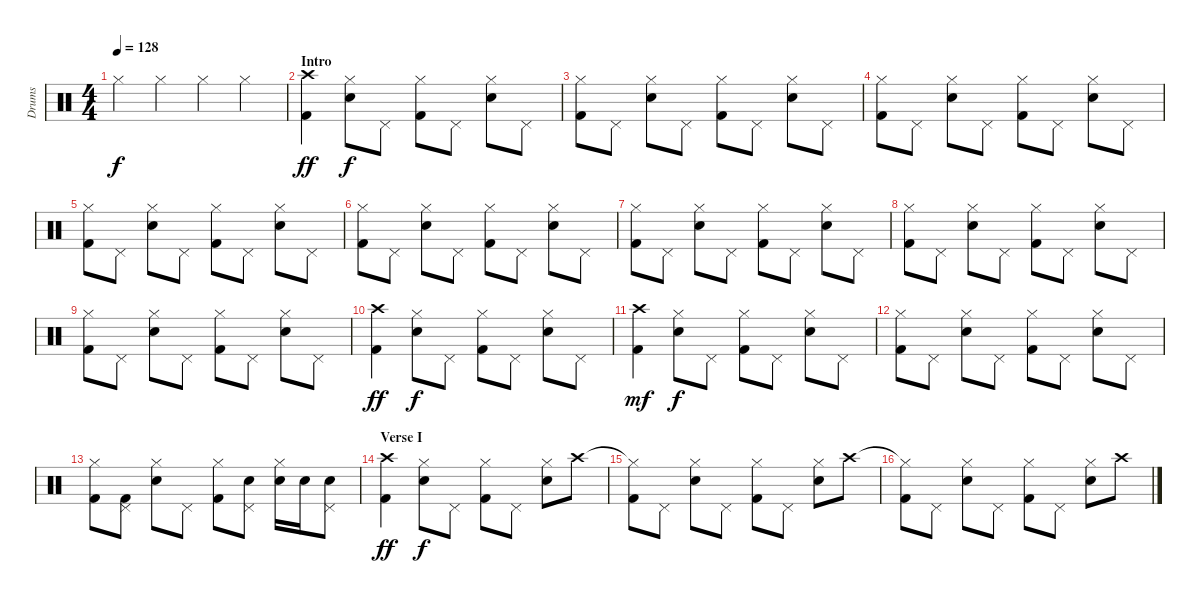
\track ("Drums" "Drums") {instrument percussion}
\staff {score}
\articulation defaults
\ts (4 4)
\tempo 128
\clef neutral
\ks c "Hi-Hat (closed)".4{dy f} "Hi-Hat (closed)".4 "Hi-Hat (closed)".4 "Hi-Hat (closed)".4
|
\section ("" "Intro")
("Crash high (hit)" "Kick (hit) 2").4{dy ff} ("Hi-Hat (closed)" "Electric Snare (hit)").8{dy f} "Pedal Hi-Hat (hit)".8 ("Hi-Hat (closed)" "Kick (hit) 2").8 "Pedal Hi-Hat (hit)".8 ("Hi-Hat (closed)" "Electric Snare (hit)").8 "Pedal Hi-Hat (hit)".8 |
("Hi-Hat (closed)" "Kick (hit) 2").8 "Pedal Hi-Hat (hit)".8 ("Hi-Hat (closed)" "Electric Snare (hit)").8 "Pedal Hi-Hat (hit)".8 ("Hi-Hat (closed)" "Kick (hit) 2").8 "Pedal Hi-Hat (hit)".8 ("Hi-Hat (closed)" "Electric Snare (hit)").8 "Pedal Hi-Hat (hit)".8 |
("Hi-Hat (closed)" "Kick (hit) 2").8 "Pedal Hi-Hat (hit)".8 ("Hi-Hat (closed)" "Electric Snare (hit)").8 "Pedal Hi-Hat (hit)".8 ("Hi-Hat (closed)" "Kick (hit) 2").8 "Pedal Hi-Hat (hit)".8 ("Hi-Hat (closed)" "Electric Snare (hit)").8 "Pedal Hi-Hat (hit)".8 |
("Hi-Hat (closed)" "Kick (hit) 2").8 "Pedal Hi-Hat (hit)".8 ("Hi-Hat (closed)" "Electric Snare (hit)").8 "Pedal Hi-Hat (hit)".8 ("Hi-Hat (closed)" "Kick (hit) 2").8 "Pedal Hi-Hat (hit)".8 ("Hi-Hat (closed)" "Electric Snare (hit)").8 "Pedal Hi-Hat (hit)".8 |
("Hi-Hat (closed)" "Kick (hit) 2").8 "Pedal Hi-Hat (hit)".8 ("Hi-Hat (closed)" "Electric Snare (hit)").8 "Pedal Hi-Hat (hit)".8 ("Hi-Hat (closed)" "Kick (hit) 2").8 "Pedal Hi-Hat (hit)".8 ("Hi-Hat (closed)" "Electric Snare (hit)").8 "Pedal Hi-Hat (hit)".8 |
("Hi-Hat (closed)" "Kick (hit) 2").8 "Pedal Hi-Hat (hit)".8 ("Hi-Hat (closed)" "Electric Snare (hit)").8 "Pedal Hi-Hat (hit)".8 ("Hi-Hat (closed)" "Kick (hit) 2").8 "Pedal Hi-Hat (hit)".8 ("Hi-Hat (closed)" "Electric Snare (hit)").8 "Pedal Hi-Hat (hit)".8 |
("Hi-Hat (closed)" "Kick (hit) 2").8 "Pedal Hi-Hat (hit)".8 ("Hi-Hat (closed)" "Electric Snare (hit)").8 "Pedal Hi-Hat (hit)".8 ("Hi-Hat (closed)" "Kick (hit) 2").8 "Pedal Hi-Hat (hit)".8 ("Hi-Hat (closed)" "Electric Snare (hit)").8 "Pedal Hi-Hat (hit)".8 |
("Hi-Hat (closed)" "Kick (hit) 2").8 "Pedal Hi-Hat (hit)".8 ("Hi-Hat (closed)" "Electric Snare (hit)").8 "Pedal Hi-Hat (hit)".8 ("Hi-Hat (closed)" "Kick (hit) 2").8 "Pedal Hi-Hat (hit)".8 ("Hi-Hat (closed)" "Electric Snare (hit)").8 "Pedal Hi-Hat (hit)".8 |
("Crash high (hit)" "Kick (hit) 2").4{dy ff} ("Hi-Hat (closed)" "Electric Snare (hit)").8{dy f} "Pedal Hi-Hat (hit)".8 ("Hi-Hat (closed)" "Kick (hit) 2").8 "Pedal Hi-Hat (hit)".8 ("Hi-Hat (closed)" "Electric Snare (hit)").8 "Pedal Hi-Hat (hit)".8 |
("Crash high (hit)" "Kick (hit) 2").4{dy mf} ("Hi-Hat (closed)" "Electric Snare (hit)").8{dy f} "Pedal Hi-Hat (hit)".8 ("Hi-Hat (closed)" "Kick (hit) 2").8 "Pedal Hi-Hat (hit)".8 ("Hi-Hat (closed)" "Electric Snare (hit)").8 "Pedal Hi-Hat (hit)".8 |
("Hi-Hat (closed)" "Kick (hit) 2").8 "Pedal Hi-Hat (hit)".8 ("Hi-Hat (closed)" "Electric Snare (hit)").8 "Pedal Hi-Hat (hit)".8 ("Hi-Hat (closed)" "Kick (hit) 2").8 "Pedal Hi-Hat (hit)".8 ("Hi-Hat (closed)" "Electric Snare (hit)").8 "Pedal Hi-Hat (hit)".8 |
("Hi-Hat (closed)" "Kick (hit) 2").8 ("Pedal Hi-Hat (hit)" "Kick (hit) 2").8 ("Hi-Hat (closed)" "Electric Snare (hit)").8 "Pedal Hi-Hat (hit)".8 ("Hi-Hat (closed)" "Kick (hit) 2").8 ("Pedal Hi-Hat (hit)" "Snare (hit) 2").8 ("Hi-Hat (closed)" "Snare (hit) 2").16 "Snare (hit) 2".16 ("Pedal Hi-Hat (hit)" "Snare (hit) 2").8 |
\section ("" "Verse I")
("Crash high (hit)" "Kick (hit) 2").4{dy ff} ("Hi-Hat (closed)" "Electric Snare (hit)").8{dy f} "Pedal Hi-Hat (hit)".8 ("Hi-Hat (closed)" "Kick (hit) 2").8 "Pedal Hi-Hat (hit)".8 ("Hi-Hat (closed)" "Electric Snare (hit)").8 "Crash high (hit)".8 |
("Hi-Hat (closed)"{t} "Kick (hit) 2").8 "Pedal Hi-Hat (hit)".8 ("Hi-Hat (closed)" "Electric Snare (hit)").8 "Pedal Hi-Hat (hit)".8 ("Hi-Hat (closed)" "Kick (hit) 2").8 "Pedal Hi-Hat (hit)".8 ("Hi-Hat (closed)" "Electric Snare (hit)").8 "Crash high (hit)".8 |
("Hi-Hat (closed)"{t} "Kick (hit) 2").8 "Pedal Hi-Hat (hit)".8 ("Hi-Hat (closed)" "Electric Snare (hit)").8 "Pedal Hi-Hat (hit)".8 ("Hi-Hat (closed)" "Kick (hit) 2").8 "Pedal Hi-Hat (hit)".8 ("Hi-Hat (closed)" "Electric Snare (hit)").8 "Crash high (hit)".8
